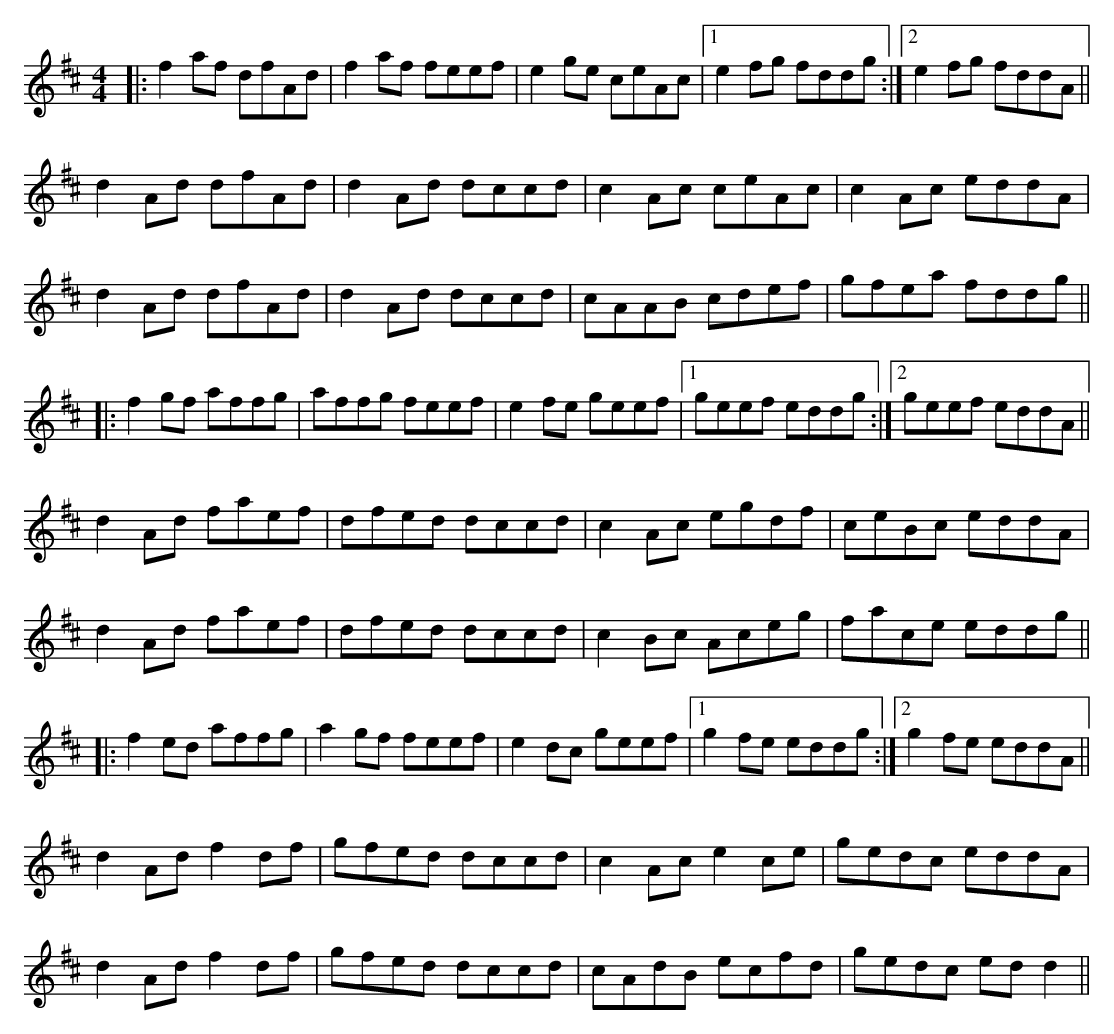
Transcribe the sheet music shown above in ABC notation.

X:1
M:4/4
K:D
|:f2af dfAd|f2af feef|e2ge ceAc|1 e2fg fddg:|2 e2fg fddA||
d2Ad dfAd|d2Ad dccd|c2Ac ceAc|c2Ac eddA|
d2Ad dfAd|d2Ad dccd|cAAB cdef|gfea fddg||
|:f2gf affg|affg feef|e2fe geef|1 geef eddg:|2 geef eddA||
d2Ad faef|dfed dccd|c2Ac egdf|ceBc eddA|
d2Ad faef|dfed dccd|c2Bc Aceg|face eddg||
|:f2ed affg|a2gf feef|e2dc geef|1 g2fe eddg:|2 g2fe eddA||
d2Ad f2df|gfed dccd|c2Ac e2ce|gedc eddA|
d2Ad f2df|gfed dccd|cAdB ecfd|gedc edd2||
